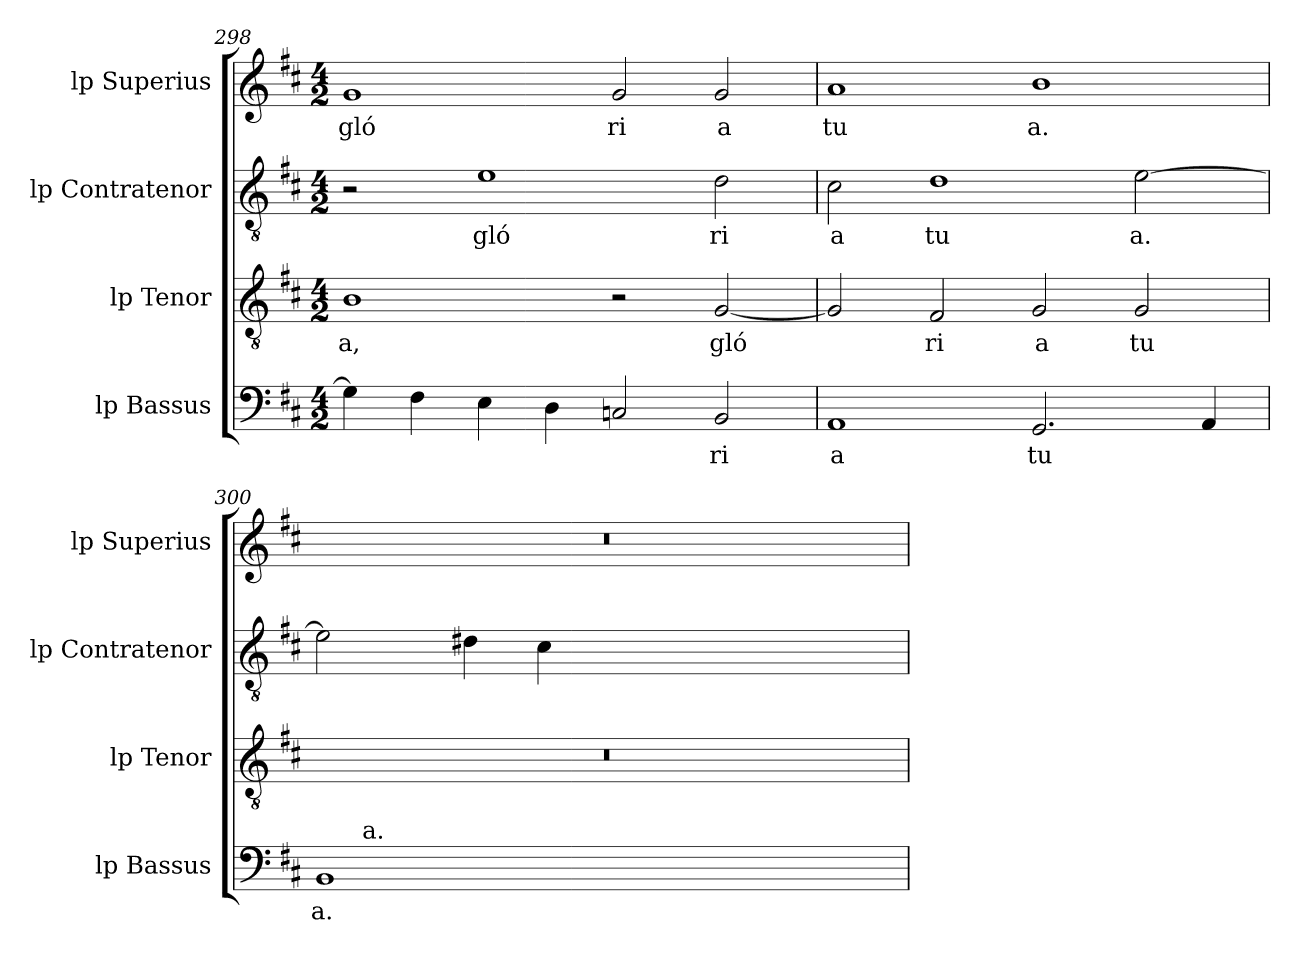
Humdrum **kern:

**kern	**text	**kern	**text	**kern	**text	**kern	**text
*part4	*part4	*part3	*part3	*part2	*part2	*part1	*part1
*staff4	*staff4	*staff3	*staff3	*staff2	*staff2	*staff1	*staff1
*I"lp Bassus	*	*I"lp Tenor	*	*I"lp Contratenor	*	*I"lp Superius	*
*I'lp Bassus	*	*I'lp Tenor	*	*I'lp Contratenor	*	*I'lp Superius	*
*clefF4	*	*clefGv2	*	*clefGv2	*	*clefG2	*
*k[f#c#]	*	*k[f#c#]	*	*k[f#c#]	*	*k[f#c#]	*
*D:	*	*D:	*	*D:	*	*D:	*
*M4/2	*	*M4/2	*	*M4/2	*	*M4/2	*
=298	=298	=298	=298	=298	=298	=298	=298
!	!	!	!LO:LY:b:cj	!	!	!	!LO:LY:b:cj
4G\]	.	1B	a,	2r	.	1g	gló
4F#\	.	.	.	.	.	.	.
!	!	!	!	!	!LO:LY:b:cj	!	!
4E\	.	.	.	1e	gló	.	.
4D\	.	.	.	.	.	.	.
!	!	!	!	!	!	!	!LO:LY:b:cj
2Cn/	.	2r	.	.	.	2g/	ri
!	!LO:LY:b:cj	!	!LO:LY:b:cj	!	!LO:LY:b:cj	!	!LO:LY:b:cj
2BB/	ri	[<2G/	gló	2d\	ri	2g/	a
=299	=299	=299	=299	=299	=299	=299	=299
!	!LO:LY:b:cj	!	!	!	!LO:LY:b:cj	!	!LO:LY:b:cj
1AA	a	2G/]	.	2c#\	a	1a	tu
!	!	!	!LO:LY:b:cj	!	!LO:LY:b:cj	!	!
.	.	2F#/	ri	1d	tu	.	.
!	!LO:LY:b:cj	!	!LO:LY:b:cj	!	!	!	!LO:LY:b:cj
2.GG/	tu	2G/	a	.	.	1b	a.
!	!	!	!LO:LY:b:cj	!	!LO:LY:b:cj	!	!
.	.	2G/	tu	[>2e\	a.	.	.
4AA/	.	.	.	.	.	.	.
=300	=300	=300	=300	=300	=300	=300	=300
!	!LO:LY:b	!	!	!	!	!	!
*^	*	*	*	*	*	*	*
1BB	16ryy	a.	0r	.	2e\]	.	0r	.
.	64ryy	.	.	.	.	.	.	.
!	!LO:TX:a:t=a.	!	!	!	!	!	!	!
.	1ryy	.	.	.	.	.	.	.
.	.	.	.	.	4d#X\	.	.	.
.	.	.	.	.	4c#\	.	.	.
1ryy	.	.	.	.	1ryy	.	.	.
.	2ryy	.	.	.	.	.	.	.
.	4ryy	.	.	.	.	.	.	.
.	8ryy	.	.	.	.	.	.	.
.	32.ryy	.	.	.	.	.	.	.
*v	*v	*	*	*	*	*	*	*
=	=	=	=	=	=	=	=
*-	*-	*-	*-	*-	*-	*-	*-
